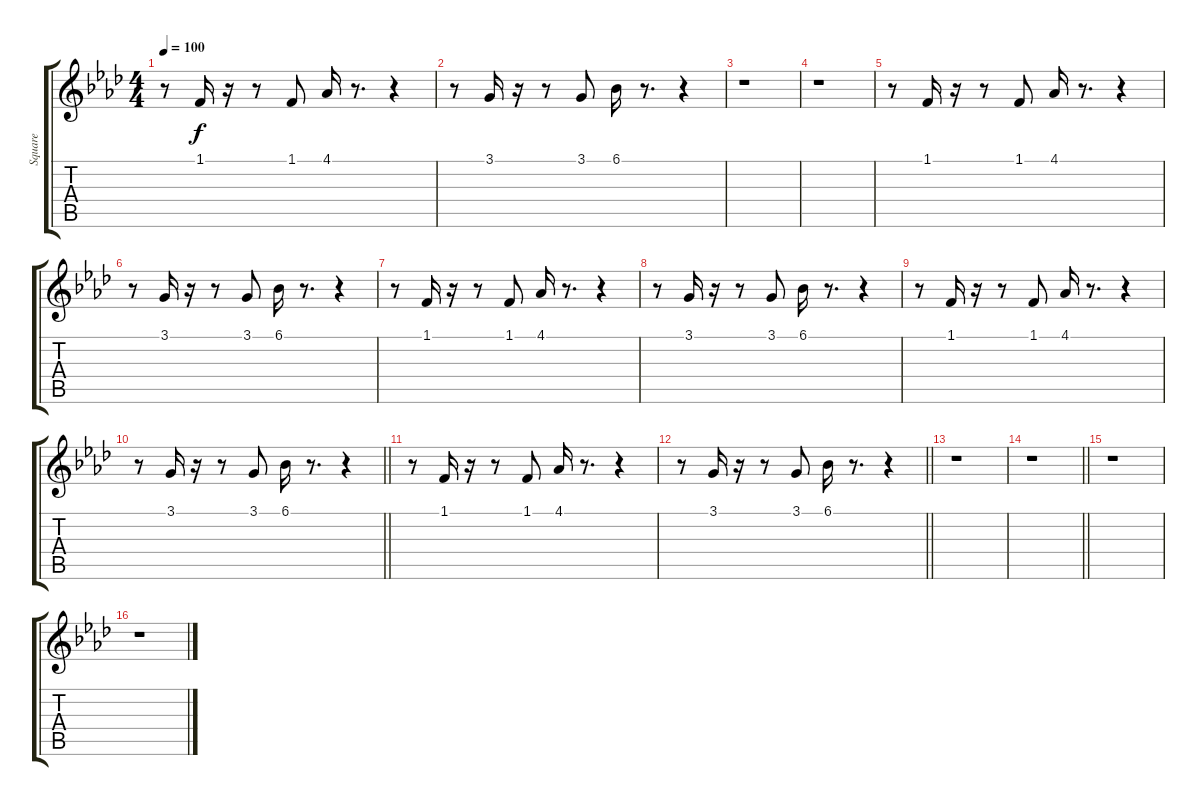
\track ("Square" "Square") {instrument lead1square}
\staff {score tabs}
\tuning (E4 B3 G3 D3 A2 E2) {hide}
\ts (4 4)
\tempo 100
\clef g2
\ks ab
r.8{dy f} 1.1.16 r.16 r.8 1.1.8 4.1.16 r.8{d} r.4 |
r.8 3.1.16 r.16 r.8 3.1.8 6.1.16 r.8{d} r.4 |
r.1 |
r.1 |
r.8 1.1.16 r.16 r.8 1.1.8 4.1.16 r.8{d} r.4 |
r.8 3.1.16 r.16 r.8 3.1.8 6.1.16 r.8{d} r.4 |
r.8 1.1.16 r.16 r.8 1.1.8 4.1.16 r.8{d} r.4 |
r.8 3.1.16 r.16 r.8 3.1.8 6.1.16 r.8{d} r.4 |
r.8 1.1.16 r.16 r.8 1.1.8 4.1.16 r.8{d} r.4 |
\barLineRight lightlight
r.8 3.1.16 r.16 r.8 3.1.8 6.1.16 r.8{d} r.4 |
r.8 1.1.16 r.16 r.8 1.1.8 4.1.16 r.8{d} r.4 |
\barLineRight lightlight
r.8 3.1.16 r.16 r.8 3.1.8 6.1.16 r.8{d} r.4 |
r.1 |
\barLineRight lightlight
r.1 |
r.1 |
r.1
